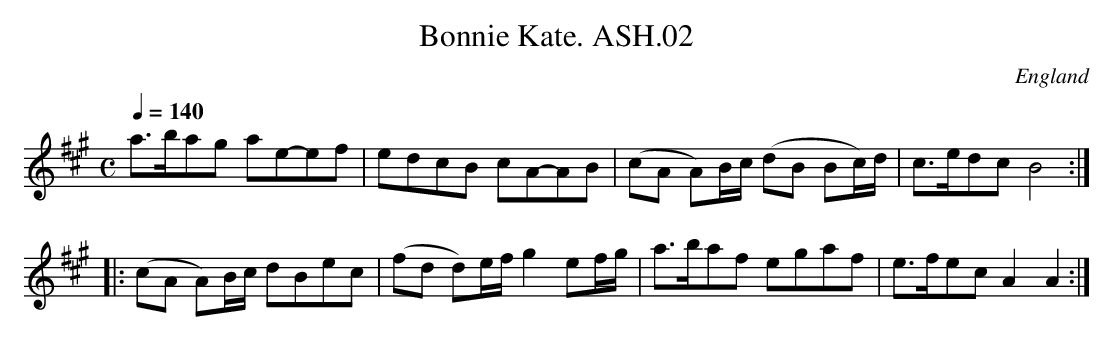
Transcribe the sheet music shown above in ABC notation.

X:1
T:Bonnie Kate. ASH.02
L:1/8
M:C
O:England
Q:1/4=140
K:A
a>bag ae-ef | edcB cA-AB | (cA A)B/c/ (dB Bc/)d/ | c>edc B4:|!
|:(cA A)B/c/2 dBec | (fd d)e/f/ g2 ef/g/ | a>baf egaf | e>fec A2A2:|
